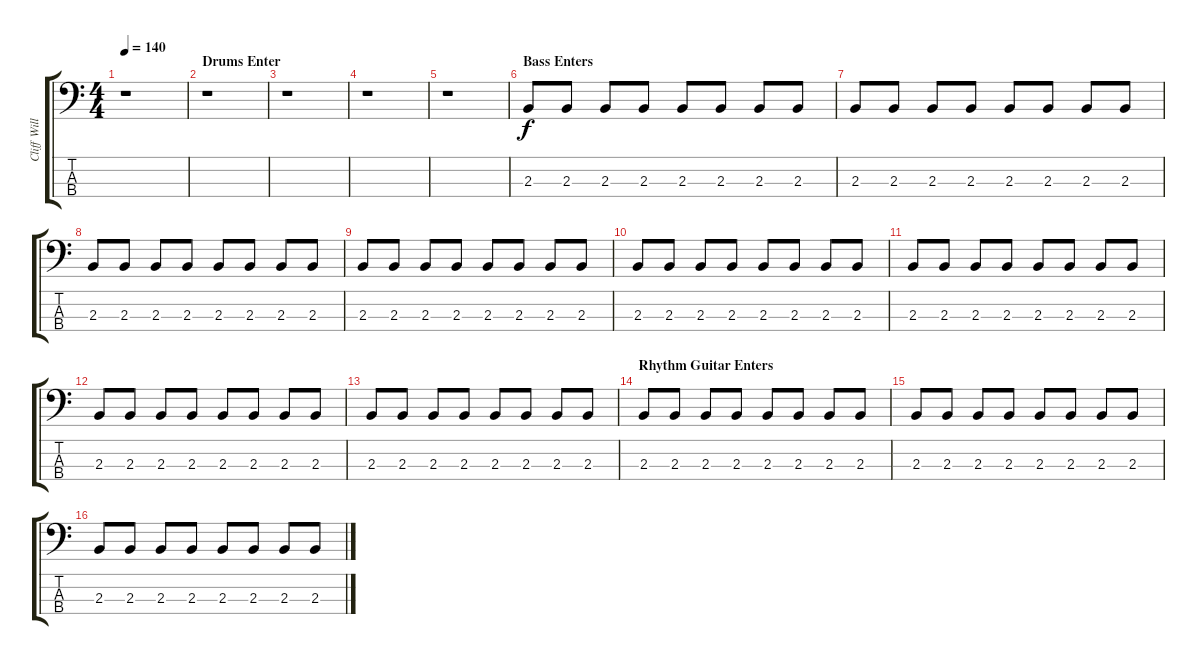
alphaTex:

\track ("Cliff Williams - Bass" "Cliff Will") {instrument electricbasspick}
\staff {score tabs}
\tuning (G2 D2 A1 E1) {hide}
\ts (4 4)
\tempo 140
\clef f4
\ks c
r.1{dy f} |
\section ("" "Drums Enter")
r.1 |
r.1 |
r.1 |
r.1 |
\section ("" "Bass Enters")
2.3.8 2.3.8 2.3.8 2.3.8 2.3.8 2.3.8 2.3.8 2.3.8 |
2.3.8 2.3.8 2.3.8 2.3.8 2.3.8 2.3.8 2.3.8 2.3.8 |
2.3.8 2.3.8 2.3.8 2.3.8 2.3.8 2.3.8 2.3.8 2.3.8 |
2.3.8 2.3.8 2.3.8 2.3.8 2.3.8 2.3.8 2.3.8 2.3.8 |
2.3.8 2.3.8 2.3.8 2.3.8 2.3.8 2.3.8 2.3.8 2.3.8 |
2.3.8 2.3.8 2.3.8 2.3.8 2.3.8 2.3.8 2.3.8 2.3.8 |
2.3.8 2.3.8 2.3.8 2.3.8 2.3.8 2.3.8 2.3.8 2.3.8 |
2.3.8 2.3.8 2.3.8 2.3.8 2.3.8 2.3.8 2.3.8 2.3.8 |
\section ("" "Rhythm Guitar Enters")
2.3.8 2.3.8 2.3.8 2.3.8 2.3.8 2.3.8 2.3.8 2.3.8 |
2.3.8 2.3.8 2.3.8 2.3.8 2.3.8 2.3.8 2.3.8 2.3.8 |
2.3.8 2.3.8 2.3.8 2.3.8 2.3.8 2.3.8 2.3.8 2.3.8
